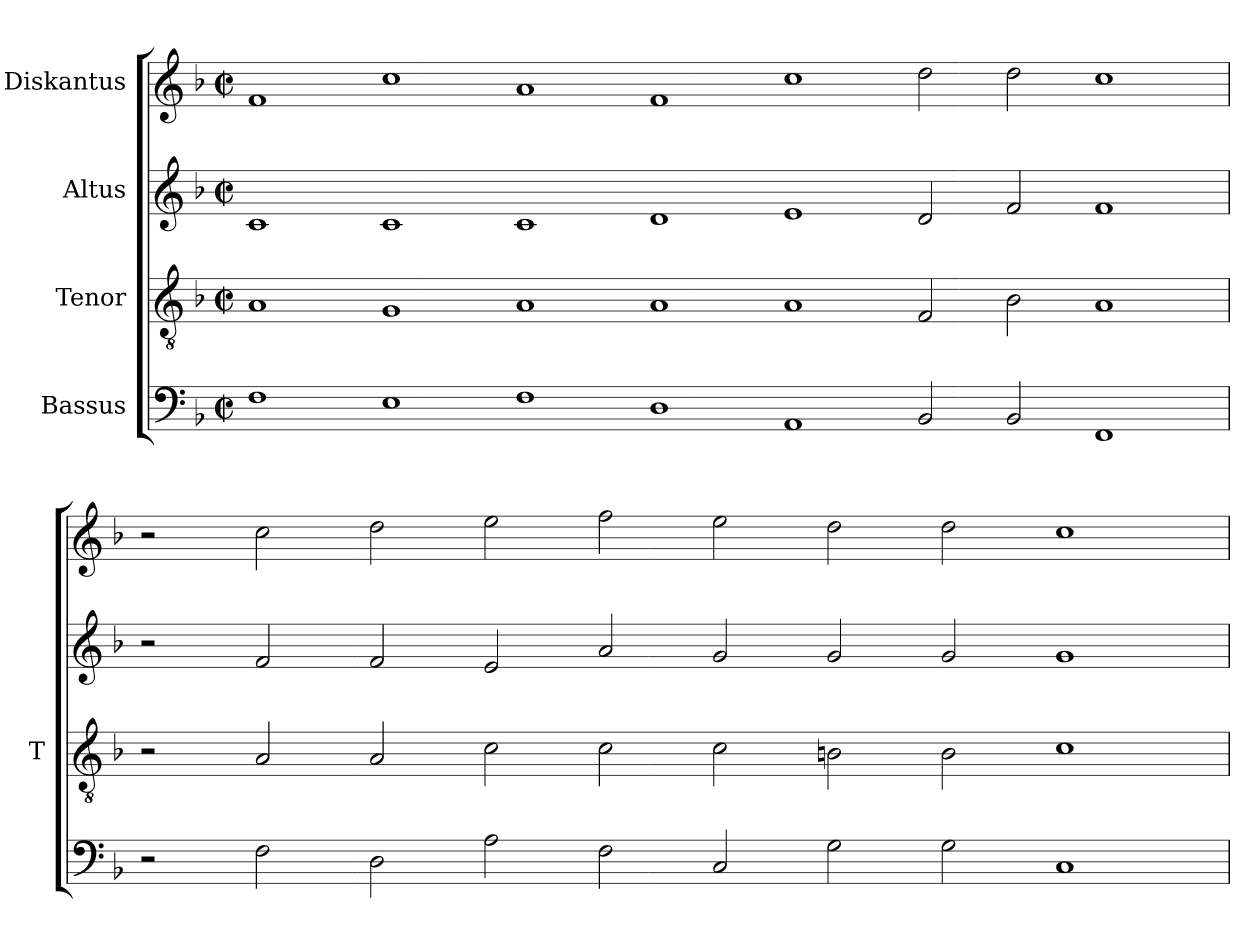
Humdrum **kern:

**kern	**kern	**kern	**kern
*part4	*part3	*part2	*part1
*staff4	*staff3	*staff2	*staff1
*I"Bassus	*I"Tenor	*I"Altus	*I"Diskantus
*	*I'T	*	*
*clefF4	*clefGv2	*clefG2	*clefG2
*k[b-]	*k[b-]	*k[b-]	*k[b-]
*M2/2	*M2/2	*M2/2	*M2/2
*met(c|)	*met(c|)	*met(c|)	*met(c|)
=	=	=	=
1F	1A	1c	1f
1E	1G	1c	1cc
1F	1A	1c	1a
1D	1A	1d	1f
1AA	1A	1e	1cc
2BB-	2F	2d	2dd
2BB-	2B-	2f	2dd
1FF	1A	1f	1cc
=	=	=	=
2r	2r	2r	2r
2F	2A	2f	2cc
2D	2A	2f	2dd
2A	2c	2e	2ee
2F	2c	2a	2ff
2C	2c	2g	2ee
2G	2Bn	2g	2dd
2G	2B	2g	2dd
1C	1c	1g	1cc
=	=	=	=
*-	*-	*-	*-
